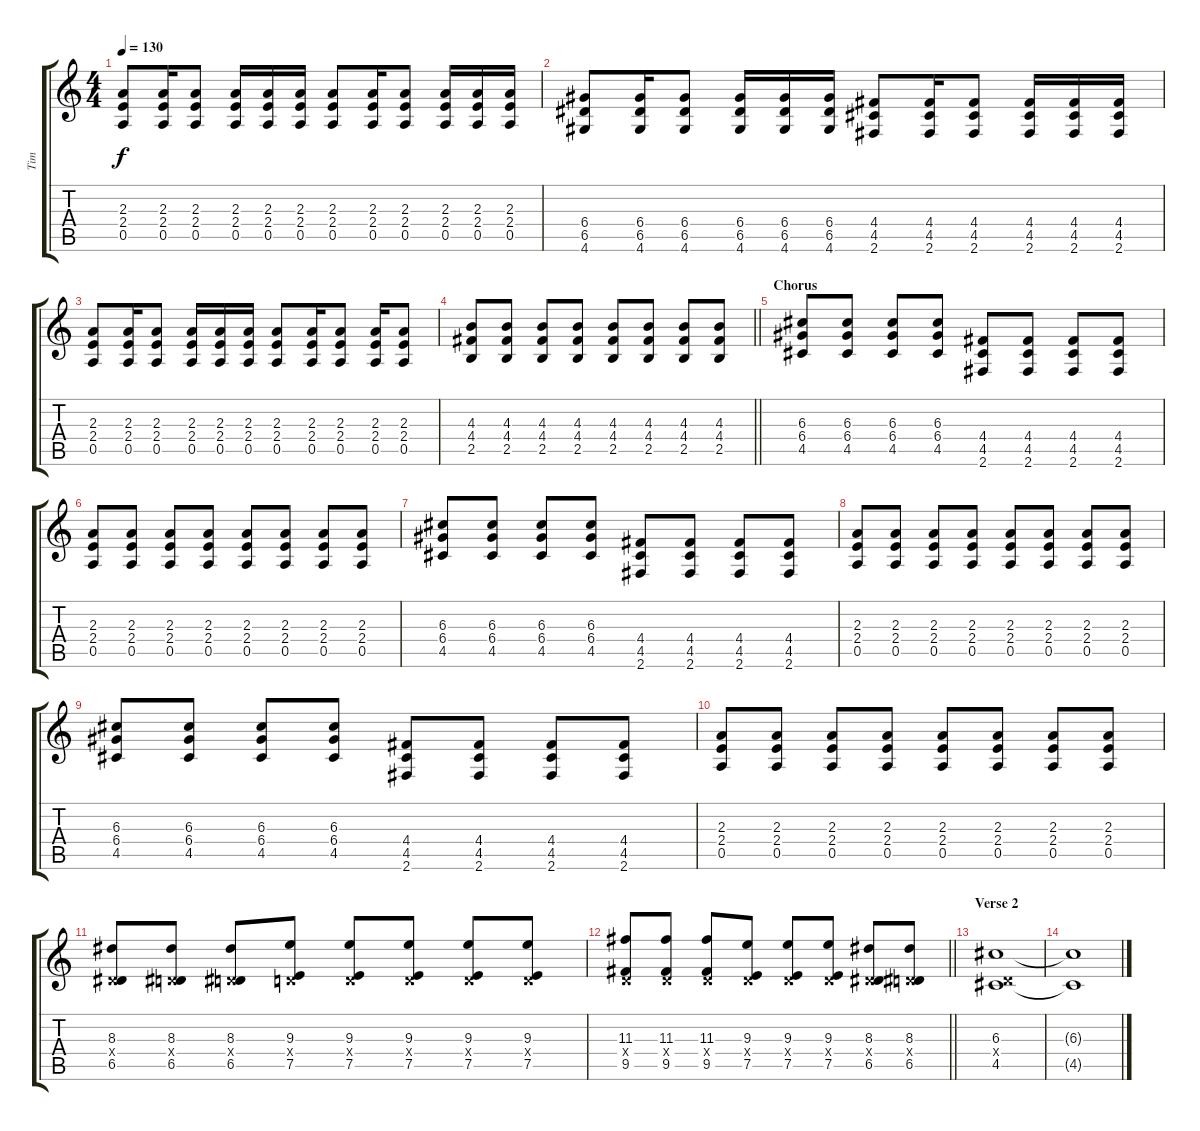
\track ("Tim" "Tim") {instrument distortionguitar}
\staff {score tabs}
\tuning (E4 B3 G3 D3 A2 E2) {hide}
\ts (4 4)
\tempo 130
\clef g2
\ks c
(2.3 2.4 0.5).8{dy f} (2.3 2.4 0.5).16 (2.3 2.4 0.5).8 (2.3 2.4 0.5).16 (2.3 2.4 0.5).16 (2.3 2.4 0.5).16 (2.3 2.4 0.5).8 (2.3 2.4 0.5).16 (2.3 2.4 0.5).8 (2.3 2.4 0.5).16 (2.3 2.4 0.5).16 (2.3 2.4 0.5).16 |
(6.4 6.5 4.6).8 (6.4 6.5 4.6).16 (6.4 6.5 4.6).8 (6.4 6.5 4.6).16 (6.4 6.5 4.6).16 (6.4 6.5 4.6).16 (4.4 4.5 2.6).8 (4.4 4.5 2.6).16 (4.4 4.5 2.6).8 (4.4 4.5 2.6).16 (4.4 4.5 2.6).16 (4.4 4.5 2.6).16 |
(2.3 2.4 0.5).8 (2.3 2.4 0.5).16 (2.3 2.4 0.5).8 (2.3 2.4 0.5).16 (2.3 2.4 0.5).16 (2.3 2.4 0.5).16 (2.3 2.4 0.5).8 (2.3 2.4 0.5).16 (2.3 2.4 0.5).8 (2.3 2.4 0.5).16 (2.3 2.4 0.5).8 |
\barLineRight lightlight
(4.3 4.4 2.5).8 (4.3 4.4 2.5).8 (4.3 4.4 2.5).8 (4.3 4.4 2.5).8 (4.3 4.4 2.5).8 (4.3 4.4 2.5).8 (4.3 4.4 2.5).8 (4.3 4.4 2.5).8 |
\section ("" "Chorus")
(6.3 6.4 4.5).8 (6.3 6.4 4.5).8 (6.3 6.4 4.5).8 (6.3 6.4 4.5).8 (4.4 4.5 2.6).8 (4.4 4.5 2.6).8 (4.4 4.5 2.6).8 (4.4 4.5 2.6).8 |
(2.3 2.4 0.5).8 (2.3 2.4 0.5).8 (2.3 2.4 0.5).8 (2.3 2.4 0.5).8 (2.3 2.4 0.5).8 (2.3 2.4 0.5).8 (2.3 2.4 0.5).8 (2.3 2.4 0.5).8 |
(6.3 6.4 4.5).8 (6.3 6.4 4.5).8 (6.3 6.4 4.5).8 (6.3 6.4 4.5).8 (4.4 4.5 2.6).8 (4.4 4.5 2.6).8 (4.4 4.5 2.6).8 (4.4 4.5 2.6).8 |
(2.3 2.4 0.5).8 (2.3 2.4 0.5).8 (2.3 2.4 0.5).8 (2.3 2.4 0.5).8 (2.3 2.4 0.5).8 (2.3 2.4 0.5).8 (2.3 2.4 0.5).8 (2.3 2.4 0.5).8 |
(6.3 6.4 4.5).8 (6.3 6.4 4.5).8 (6.3 6.4 4.5).8 (6.3 6.4 4.5).8 (4.4 4.5 2.6).8 (4.4 4.5 2.6).8 (4.4 4.5 2.6).8 (4.4 4.5 2.6).8 |
(2.3 2.4 0.5).8 (2.3 2.4 0.5).8 (2.3 2.4 0.5).8 (2.3 2.4 0.5).8 (2.3 2.4 0.5).8 (2.3 2.4 0.5).8 (2.3 2.4 0.5).8 (2.3 2.4 0.5).8 |
(8.3 0.4{x} 6.5).8 (8.3 0.4{x} 6.5).8 (8.3 0.4{x} 6.5).8 (9.3 0.4{x} 7.5).8 (9.3 0.4{x} 7.5).8 (9.3 0.4{x} 7.5).8 (9.3 0.4{x} 7.5).8 (9.3 0.4{x} 7.5).8 |
\barLineRight lightlight
(11.3 0.4{x} 9.5).8 (11.3 0.4{x} 9.5).8 (11.3 0.4{x} 9.5).8 (9.3 0.4{x} 7.5).8 (9.3 0.4{x} 7.5).8 (9.3 0.4{x} 7.5).8 (8.3 0.4{x} 6.5).8 (8.3 0.4{x} 6.5).8 |
\section ("" "Verse 2")
(6.3 0.4{x} 4.5).1 |
(6.3{t} 4.5{t}).1
